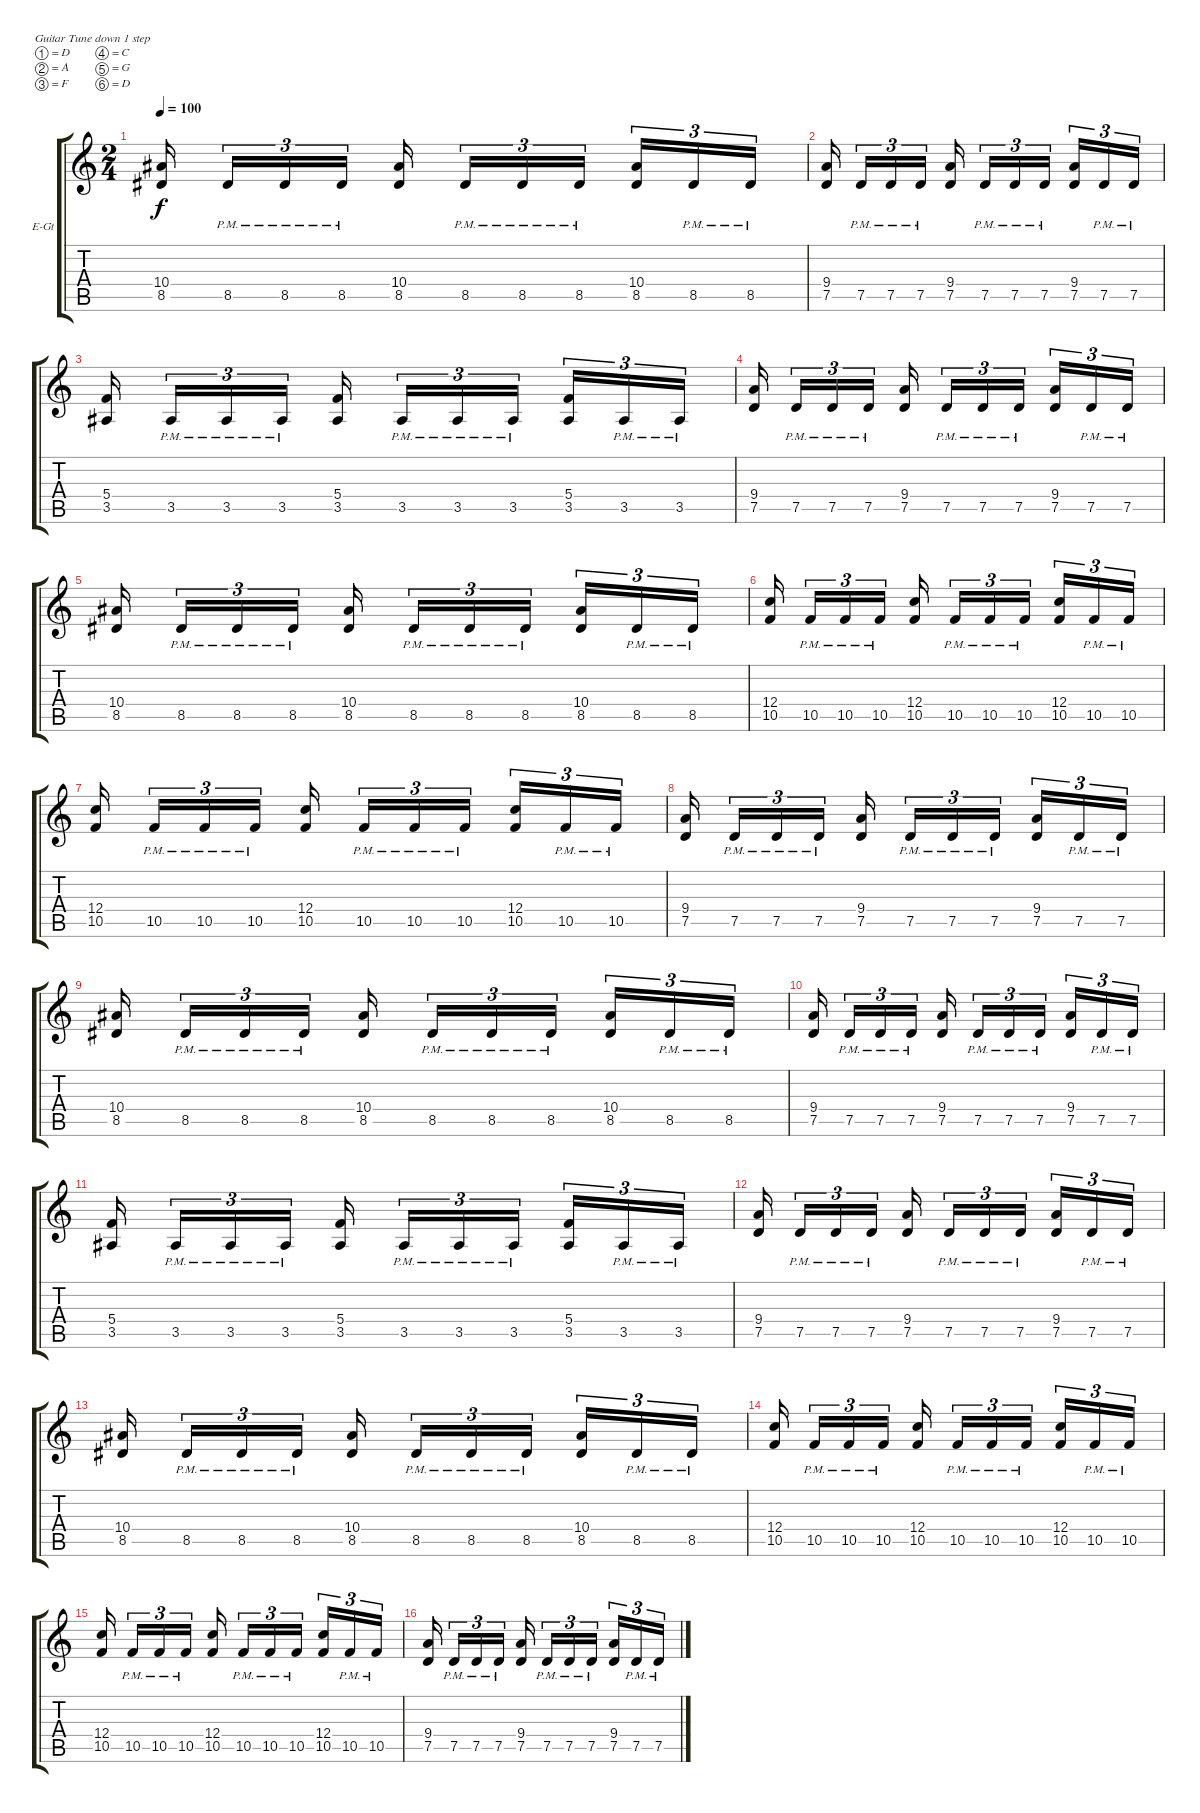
\defaultSystemsLayout 4
\bracketExtendMode groupsimilarinstruments
\firstSystemTrackNameOrientation horizontal
\otherSystemsTrackNameOrientation horizontal
\track ("Electric Guitar" "E-Gt") {instrument distortionguitar}
\staff {score tabs}
\tuning (D4 A3 F3 C3 G2 D2)
\ts (2 4)
\tempo 100
\clef g2
\ks c
(10.4 8.5).16{dy f} 8.5{pm}.16{tu (3 2)} 8.5{pm}.16{tu (3 2)} 8.5{pm}.16{tu (3 2)} (10.4 8.5).16 8.5{pm}.16{tu (3 2)} 8.5{pm}.16{tu (3 2)} 8.5{pm}.16{tu (3 2)} (10.4 8.5).16{tu (3 2)} 8.5{pm}.16{tu (3 2)} 8.5{pm}.16{tu (3 2)} |
(9.4 7.5).16 7.5{pm}.16{tu (3 2)} 7.5{pm}.16{tu (3 2)} 7.5{pm}.16{tu (3 2)} (9.4 7.5).16 7.5{pm}.16{tu (3 2)} 7.5{pm}.16{tu (3 2)} 7.5{pm}.16{tu (3 2)} (9.4 7.5).16{tu (3 2)} 7.5{pm}.16{tu (3 2)} 7.5{pm}.16{tu (3 2)} |
(5.4 3.5).16 3.5{pm}.16{tu (3 2)} 3.5{pm}.16{tu (3 2)} 3.5{pm}.16{tu (3 2)} (5.4 3.5).16 3.5{pm}.16{tu (3 2)} 3.5{pm}.16{tu (3 2)} 3.5{pm}.16{tu (3 2)} (5.4 3.5).16{tu (3 2)} 3.5{pm}.16{tu (3 2)} 3.5{pm}.16{tu (3 2)} |
(9.4 7.5).16 7.5{pm}.16{tu (3 2)} 7.5{pm}.16{tu (3 2)} 7.5{pm}.16{tu (3 2)} (9.4 7.5).16 7.5{pm}.16{tu (3 2)} 7.5{pm}.16{tu (3 2)} 7.5{pm}.16{tu (3 2)} (9.4 7.5).16{tu (3 2)} 7.5{pm}.16{tu (3 2)} 7.5{pm}.16{tu (3 2)} |
(10.4 8.5).16 8.5{pm}.16{tu (3 2)} 8.5{pm}.16{tu (3 2)} 8.5{pm}.16{tu (3 2)} (10.4 8.5).16 8.5{pm}.16{tu (3 2)} 8.5{pm}.16{tu (3 2)} 8.5{pm}.16{tu (3 2)} (10.4 8.5).16{tu (3 2)} 8.5{pm}.16{tu (3 2)} 8.5{pm}.16{tu (3 2)} |
(12.4 10.5).16 10.5{pm}.16{tu (3 2)} 10.5{pm}.16{tu (3 2)} 10.5{pm}.16{tu (3 2)} (12.4 10.5).16 10.5{pm}.16{tu (3 2)} 10.5{pm}.16{tu (3 2)} 10.5{pm}.16{tu (3 2)} (12.4 10.5).16{tu (3 2)} 10.5{pm}.16{tu (3 2)} 10.5{pm}.16{tu (3 2)} |
(12.4 10.5).16 10.5{pm}.16{tu (3 2)} 10.5{pm}.16{tu (3 2)} 10.5{pm}.16{tu (3 2)} (12.4 10.5).16 10.5{pm}.16{tu (3 2)} 10.5{pm}.16{tu (3 2)} 10.5{pm}.16{tu (3 2)} (12.4 10.5).16{tu (3 2)} 10.5{pm}.16{tu (3 2)} 10.5{pm}.16{tu (3 2)} |
(9.4 7.5).16 7.5{pm}.16{tu (3 2)} 7.5{pm}.16{tu (3 2)} 7.5{pm}.16{tu (3 2)} (9.4 7.5).16 7.5{pm}.16{tu (3 2)} 7.5{pm}.16{tu (3 2)} 7.5{pm}.16{tu (3 2)} (9.4 7.5).16{tu (3 2)} 7.5{pm}.16{tu (3 2)} 7.5{pm}.16{tu (3 2)} |
(10.4 8.5).16 8.5{pm}.16{tu (3 2)} 8.5{pm}.16{tu (3 2)} 8.5{pm}.16{tu (3 2)} (10.4 8.5).16 8.5{pm}.16{tu (3 2)} 8.5{pm}.16{tu (3 2)} 8.5{pm}.16{tu (3 2)} (10.4 8.5).16{tu (3 2)} 8.5{pm}.16{tu (3 2)} 8.5{pm}.16{tu (3 2)} |
(9.4 7.5).16 7.5{pm}.16{tu (3 2)} 7.5{pm}.16{tu (3 2)} 7.5{pm}.16{tu (3 2)} (9.4 7.5).16 7.5{pm}.16{tu (3 2)} 7.5{pm}.16{tu (3 2)} 7.5{pm}.16{tu (3 2)} (9.4 7.5).16{tu (3 2)} 7.5{pm}.16{tu (3 2)} 7.5{pm}.16{tu (3 2)} |
(5.4 3.5).16 3.5{pm}.16{tu (3 2)} 3.5{pm}.16{tu (3 2)} 3.5{pm}.16{tu (3 2)} (5.4 3.5).16 3.5{pm}.16{tu (3 2)} 3.5{pm}.16{tu (3 2)} 3.5{pm}.16{tu (3 2)} (5.4 3.5).16{tu (3 2)} 3.5{pm}.16{tu (3 2)} 3.5{pm}.16{tu (3 2)} |
(9.4 7.5).16 7.5{pm}.16{tu (3 2)} 7.5{pm}.16{tu (3 2)} 7.5{pm}.16{tu (3 2)} (9.4 7.5).16 7.5{pm}.16{tu (3 2)} 7.5{pm}.16{tu (3 2)} 7.5{pm}.16{tu (3 2)} (9.4 7.5).16{tu (3 2)} 7.5{pm}.16{tu (3 2)} 7.5{pm}.16{tu (3 2)} |
(10.4 8.5).16 8.5{pm}.16{tu (3 2)} 8.5{pm}.16{tu (3 2)} 8.5{pm}.16{tu (3 2)} (10.4 8.5).16 8.5{pm}.16{tu (3 2)} 8.5{pm}.16{tu (3 2)} 8.5{pm}.16{tu (3 2)} (10.4 8.5).16{tu (3 2)} 8.5{pm}.16{tu (3 2)} 8.5{pm}.16{tu (3 2)} |
(12.4 10.5).16 10.5{pm}.16{tu (3 2)} 10.5{pm}.16{tu (3 2)} 10.5{pm}.16{tu (3 2)} (12.4 10.5).16 10.5{pm}.16{tu (3 2)} 10.5{pm}.16{tu (3 2)} 10.5{pm}.16{tu (3 2)} (12.4 10.5).16{tu (3 2)} 10.5{pm}.16{tu (3 2)} 10.5{pm}.16{tu (3 2)} |
(12.4 10.5).16 10.5{pm}.16{tu (3 2)} 10.5{pm}.16{tu (3 2)} 10.5{pm}.16{tu (3 2)} (12.4 10.5).16 10.5{pm}.16{tu (3 2)} 10.5{pm}.16{tu (3 2)} 10.5{pm}.16{tu (3 2)} (12.4 10.5).16{tu (3 2)} 10.5{pm}.16{tu (3 2)} 10.5{pm}.16{tu (3 2)} |
(9.4 7.5).16 7.5{pm}.16{tu (3 2)} 7.5{pm}.16{tu (3 2)} 7.5{pm}.16{tu (3 2)} (9.4 7.5).16 7.5{pm}.16{tu (3 2)} 7.5{pm}.16{tu (3 2)} 7.5{pm}.16{tu (3 2)} (9.4 7.5).16{tu (3 2)} 7.5{pm}.16{tu (3 2)} 7.5{pm}.16{tu (3 2)}
